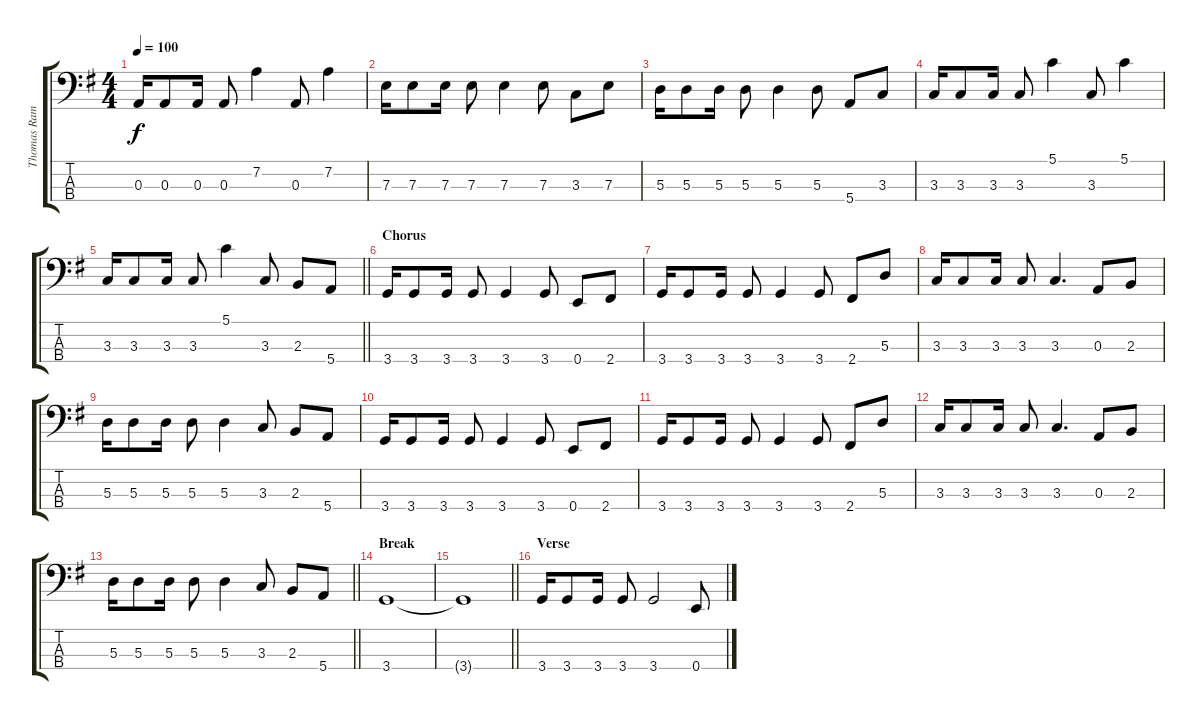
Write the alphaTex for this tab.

\track ("Thomas Ramdhan" "Thomas Ram") {instrument electricbassfinger}
\staff {score tabs}
\tuning (G2 D2 A1 E1) {hide}
\ts (4 4)
\tempo 100
\clef f4
\ks g
0.3.16{dy f} 0.3.8 0.3.16 0.3.8 7.2.4 0.3.8 7.2.4 |
7.3.16 7.3.8 7.3.16 7.3.8 7.3.4 7.3.8 3.3.8 7.3.8 |
5.3.16 5.3.8 5.3.16 5.3.8 5.3.4 5.3.8 5.4.8 3.3.8 |
3.3.16 3.3.8 3.3.16 3.3.8 5.1.4 3.3.8 5.1.4 |
\barLineRight lightlight
3.3.16 3.3.8 3.3.16 3.3.8 5.1.4 3.3.8 2.3.8 5.4.8 |
\section ("" "Chorus")
3.4.16 3.4.8 3.4.16 3.4.8 3.4.4 3.4.8 0.4.8 2.4.8 |
3.4.16 3.4.8 3.4.16 3.4.8 3.4.4 3.4.8 2.4.8 5.3.8 |
3.3.16 3.3.8 3.3.16 3.3.8 3.3.4{d} 0.3.8 2.3.8 |
5.3.16 5.3.8 5.3.16 5.3.8 5.3.4 3.3.8 2.3.8 5.4.8 |
3.4.16 3.4.8 3.4.16 3.4.8 3.4.4 3.4.8 0.4.8 2.4.8 |
3.4.16 3.4.8 3.4.16 3.4.8 3.4.4 3.4.8 2.4.8 5.3.8 |
3.3.16 3.3.8 3.3.16 3.3.8 3.3.4{d} 0.3.8 2.3.8 |
\barLineRight lightlight
5.3.16 5.3.8 5.3.16 5.3.8 5.3.4 3.3.8 2.3.8 5.4.8 |
\section ("" "Break")
3.4.1 |
\barLineRight lightlight
3.4{t}.1 |
\section ("" "Verse")
3.4.16 3.4.8 3.4.16 3.4.8 3.4.2 0.4.8
